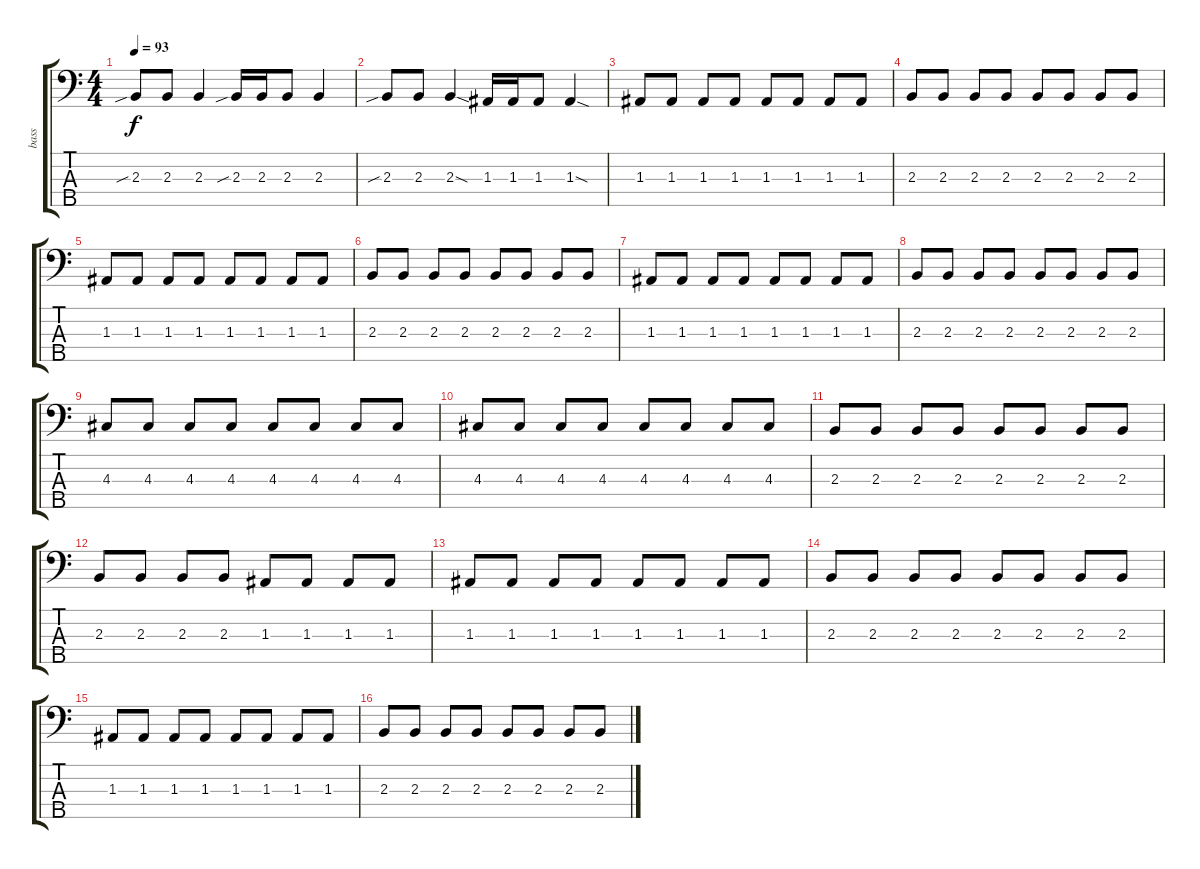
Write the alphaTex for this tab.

\track ("bass" "bass") {instrument electricbassfinger}
\staff {score tabs}
\tuning (G2 D2 A1 E1 B0) {hide}
\ts (4 4)
\tempo 93
\clef f4
\ks c
2.3{sib}.8{dy f} 2.3.8 2.3.4 2.3{sib}.16 2.3.16 2.3.8 2.3.4 |
2.3{sib}.8 2.3.8 2.3{sod}.4 1.3.16 1.3.16 1.3.8 1.3{sod}.4 |
1.3.8 1.3.8 1.3.8 1.3.8 1.3.8 1.3.8 1.3.8 1.3.8 |
2.3.8 2.3.8 2.3.8 2.3.8 2.3.8 2.3.8 2.3.8 2.3.8 |
1.3.8 1.3.8 1.3.8 1.3.8 1.3.8 1.3.8 1.3.8 1.3.8 |
2.3.8 2.3.8 2.3.8 2.3.8 2.3.8 2.3.8 2.3.8 2.3.8 |
1.3.8 1.3.8 1.3.8 1.3.8 1.3.8 1.3.8 1.3.8 1.3.8 |
2.3.8 2.3.8 2.3.8 2.3.8 2.3.8 2.3.8 2.3.8 2.3.8 |
4.3.8 4.3.8 4.3.8 4.3.8 4.3.8 4.3.8 4.3.8 4.3.8 |
4.3.8 4.3.8 4.3.8 4.3.8 4.3.8 4.3.8 4.3.8 4.3.8 |
2.3.8 2.3.8 2.3.8 2.3.8 2.3.8 2.3.8 2.3.8 2.3.8 |
2.3.8 2.3.8 2.3.8 2.3.8 1.3.8 1.3.8 1.3.8 1.3.8 |
1.3.8 1.3.8 1.3.8 1.3.8 1.3.8 1.3.8 1.3.8 1.3.8 |
2.3.8 2.3.8 2.3.8 2.3.8 2.3.8 2.3.8 2.3.8 2.3.8 |
1.3.8 1.3.8 1.3.8 1.3.8 1.3.8 1.3.8 1.3.8 1.3.8 |
2.3.8 2.3.8 2.3.8 2.3.8 2.3.8 2.3.8 2.3.8 2.3.8
